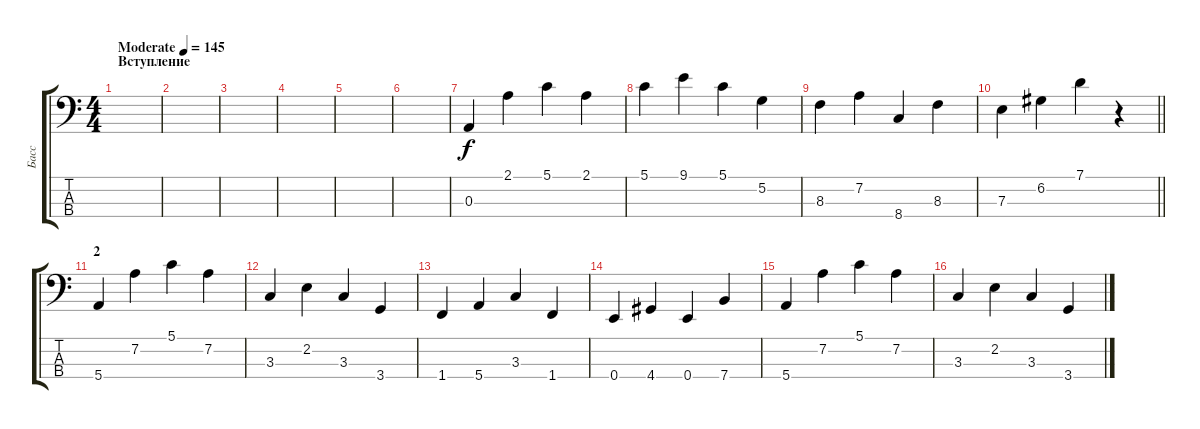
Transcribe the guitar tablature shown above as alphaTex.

\track ("Басс" "Басс") {instrument electricbassfinger}
\staff {score tabs}
\tuning (G2 D2 A1 E1) {hide}
\ts (4 4)
\section ("" "Вступление")
\tempo (145 "Moderate")
\clef f4
\ks c
|
|
|
|
|
|
0.3.4 2.1.4 5.1.4 2.1.4 |
5.1.4 9.1.4 5.1.4 5.2.4 |
8.3.4 7.2.4 8.4.4 8.3.4 |
\barLineRight lightlight
7.3.4 6.2.4 7.1.4 r.4 |
\section ("" "2")
5.4.4 7.2.4 5.1.4 7.2.4 |
3.3.4 2.2.4 3.3.4 3.4.4 |
1.4.4 5.4.4 3.3.4 1.4.4 |
0.4.4 4.4.4 0.4.4 7.4.4 |
5.4.4 7.2.4 5.1.4 7.2.4 |
3.3.4 2.2.4 3.3.4 3.4.4
